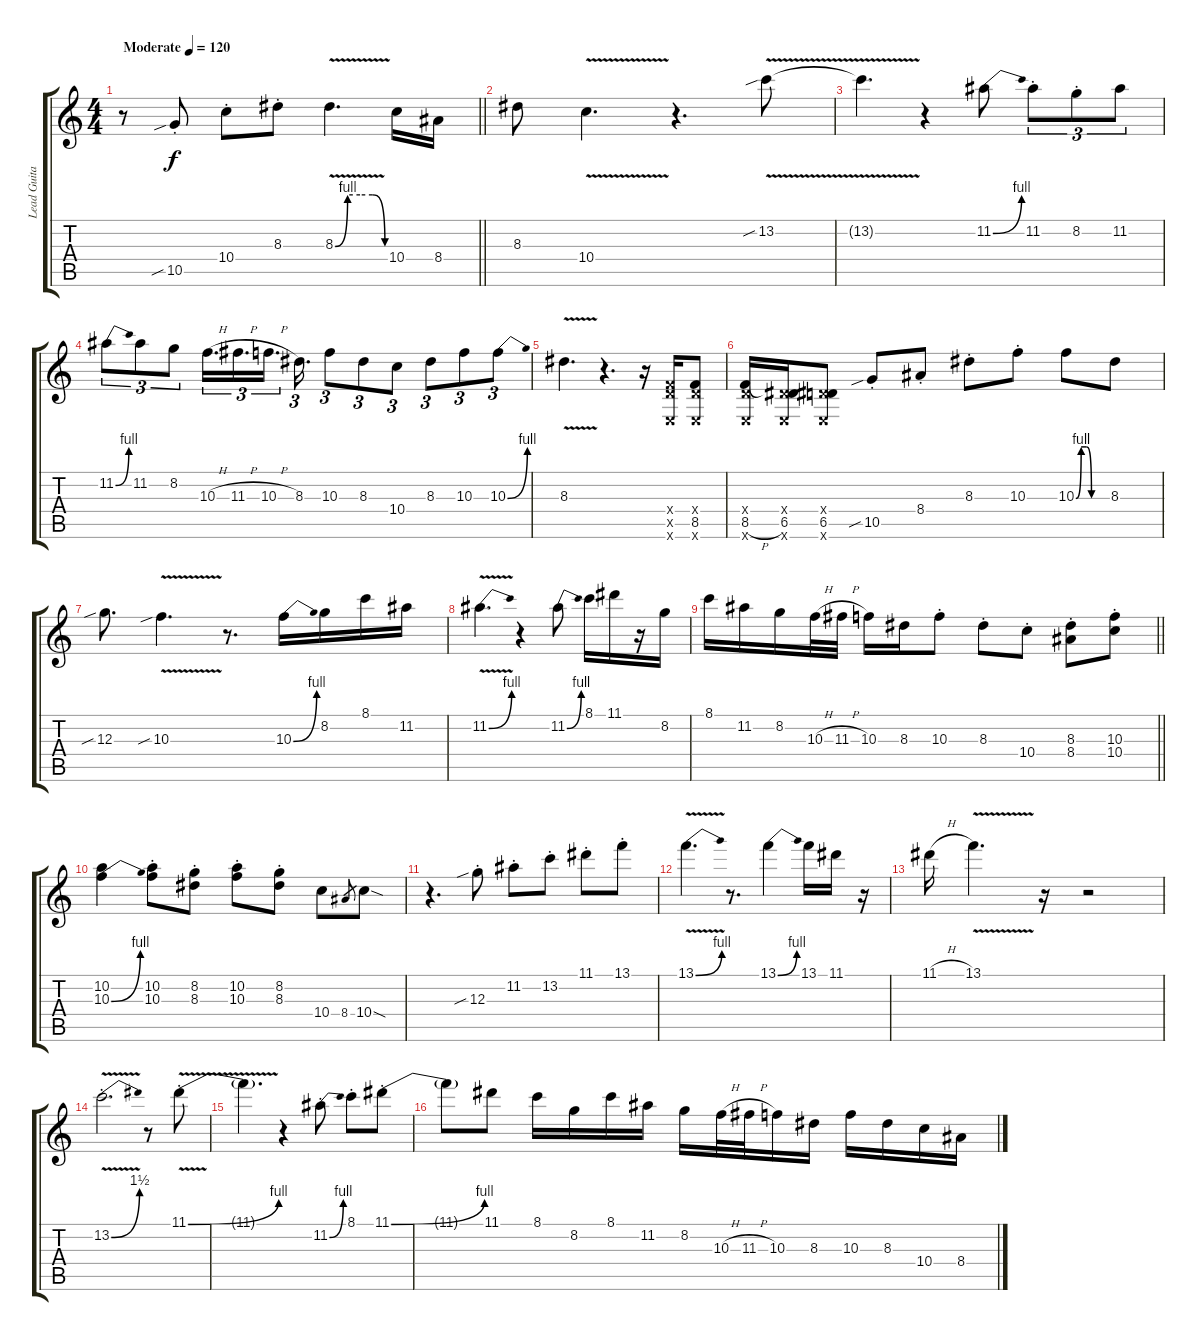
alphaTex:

\track ("Lead Guitar" "Lead Guita") {instrument overdrivenguitar}
\staff {score tabs}
\tuning (E4 B3 G3 D3 A2 E2) {hide}
\ts (4 4)
\tempo (120 "Moderate")
\clef g2
\barLineRight lightlight
\ks c
r.8{dy f instrument overdrivenguitar} 10.5{sib st}.8 10.4{st}.8 8.3{st}.8 8.3{be (custom 0 0 15 4 30 4 45 4 60 0) v}.4{d} 10.4.16 8.4.16 |
8.3.8 10.4{v}.4{d} r.4{d} 13.2{v sib}.8 |
13.2{t}.4{d} r.4 11.2{be (bend 0 0 60 4)}.8 11.2{st}.8{tu (3 2)} 8.2{st}.8{tu (3 2)} 11.2.8{tu (3 2)} |
11.2{be (bend 0 0 60 4)}.8{tu (3 2)} 11.2.8{tu (3 2)} 8.2.8{tu (3 2)} 10.3{h}.16{d tu (3 2)} 11.3{h}.16{d tu (3 2)} 10.3{h}.16{d tu (3 2)} 8.3.16{d tu (3 2)} 10.3.8{tu (3 2)} 8.3.8{tu (3 2)} 10.4.8{tu (3 2)} 8.3.8{tu (3 2)} 10.3.8{tu (3 2)} 10.3{be (bend 0 0 60 4)}.8{tu (3 2)} |
8.3{v}.4{d} r.4{d} r.16 (0.4{x} 8.5{x} 0.6{x}).16 (0.4{x} 8.5 0.6{x}).8 |
(0.4{x} 8.5{h} 0.6{x}).16 (0.4{x} 6.5 0.6{x}).16 (0.4{x} 6.5 0.6{x}).8 10.5{sib st}.8 8.4{st}.8 8.3{st}.8 10.3{st}.8 10.3{be (custom 0 0 10 4 20 4 30 0 60 0)}.8 8.3.8 |
12.3{sib}.8{d} 10.3{v sib}.4{d} r.8{d} 10.3{be (bend 0 0 60 4)}.16 8.2.16 8.1.16 11.2.16 |
11.2{be (bend 0 0 60 4) v}.4{d} r.4 11.2{be (bend 0 0 60 4)}.8 8.1.16 11.1.16 r.16 8.2.16 |
\barLineRight lightlight
8.1.16 11.2.16 8.2.16 10.3{h}.32 11.3{h}.32 10.3.16 8.3.16 10.3{st}.8 8.3{st}.8 10.4{st}.8 (8.3{st} 8.4{st}).8 (10.3{st} 10.4{st}).8 |
(10.2 10.3{be (bend 0 0 60 4)}).4 (10.2{st} 10.3{st}).8 (8.2{st} 8.3{st}).8 (10.2{st} 10.3{st}).8 (8.2{st} 8.3{st}).8 10.4.8 8.4.8{gr} 10.4{sod}.8 |
r.4{d} 12.3{sib st}.8 11.2{st}.8 13.2{st}.8 11.1{st}.8 13.1{st}.8 |
13.1{be (bend 0 0 60 4) v}.4{d} r.8{d} 13.1{be (bend 0 0 60 4)}.4 13.1.16 11.1.16 r.16 |
11.1{h}.16 13.1{v}.4{d} r.16 r.2 |
13.2{be (bend 0 0 60 6) v st}.2{d} r.8 11.1{be (bend 0 0 60 4) v st}.8 |
11.1{t}.4{d} r.4 11.2{be (bend 0 0 60 4) st}.8 8.1{st}.8 11.1{be (bend 0 0 60 4) st}.8 |
11.1{t}.8 11.1.8 8.1.16 8.2.16 8.1.16 11.2.16 8.2.16 10.3{h}.32 11.3{h}.32 10.3.16 8.3.16 10.3.16 8.3.16 10.4.16 8.4.16
